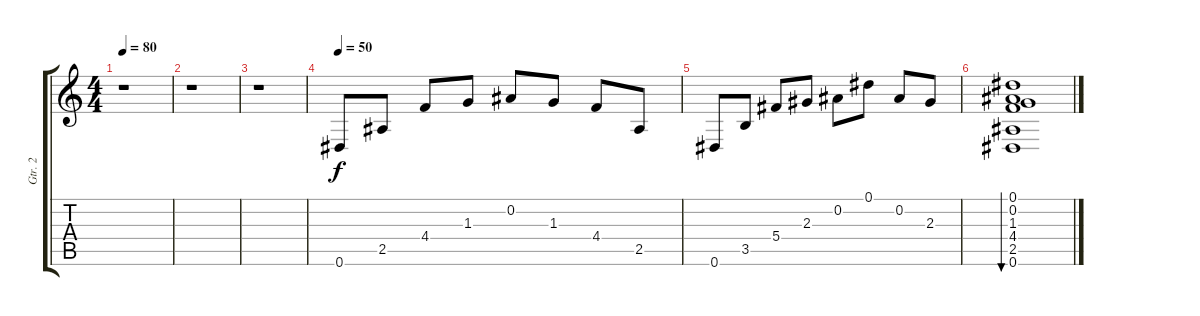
\track ("Gtr. 2" "Gtr. 2") {instrument distortionguitar}
\staff {score tabs}
\tuning (Eb4 Bb3 Gb3 Db3 Ab2 Eb2) {hide}
\ts (4 4)
\tempo 80
\clef g2
\ks c
r.1{dy f} |
r.1 |
r.1 |
\tempo 50
0.6.8{instrument acousticguitarsteel} 2.5.8 4.4.8 1.3.8 0.2.8 1.3.8 4.4.8 2.5.8 |
0.6.8 3.5.8 5.4.8 2.3.8 0.2.8 0.1.8 0.2.8 2.3.8 |
(0.1 0.2 1.3 4.4 2.5 0.6).1{bu 240}
